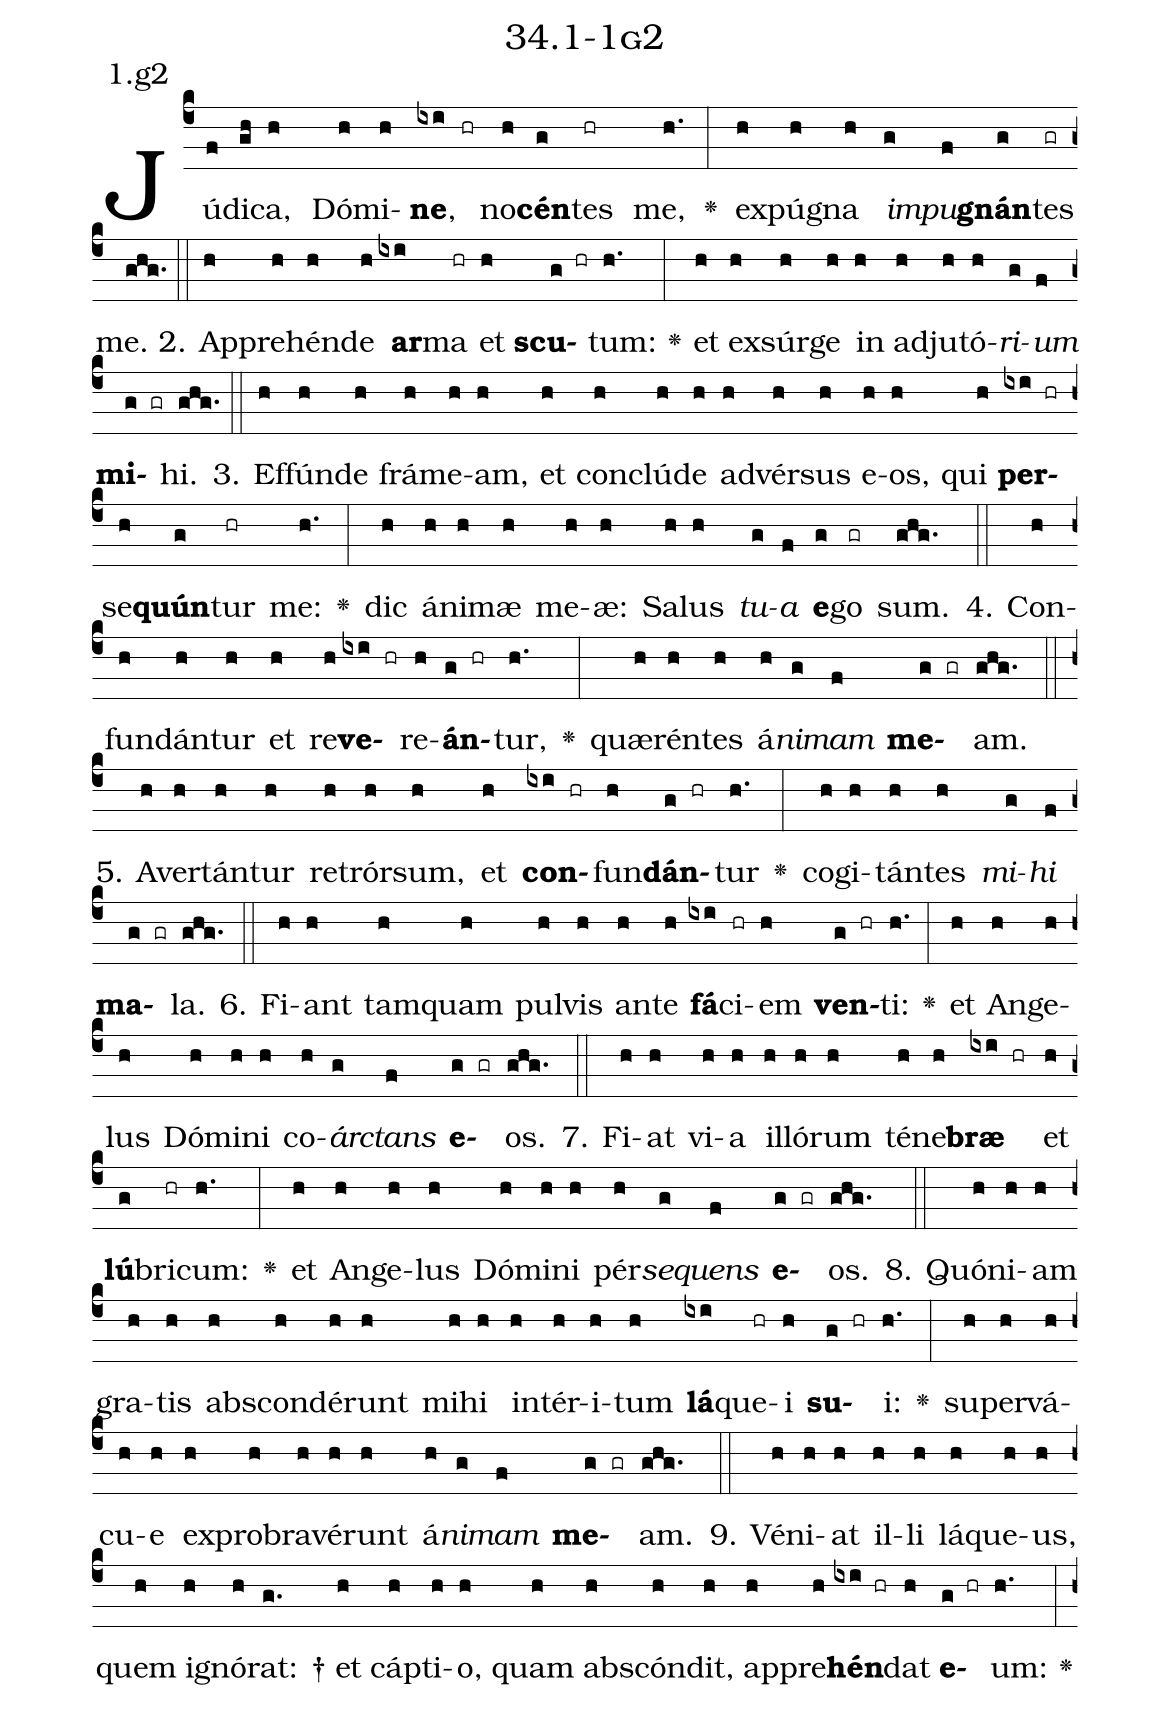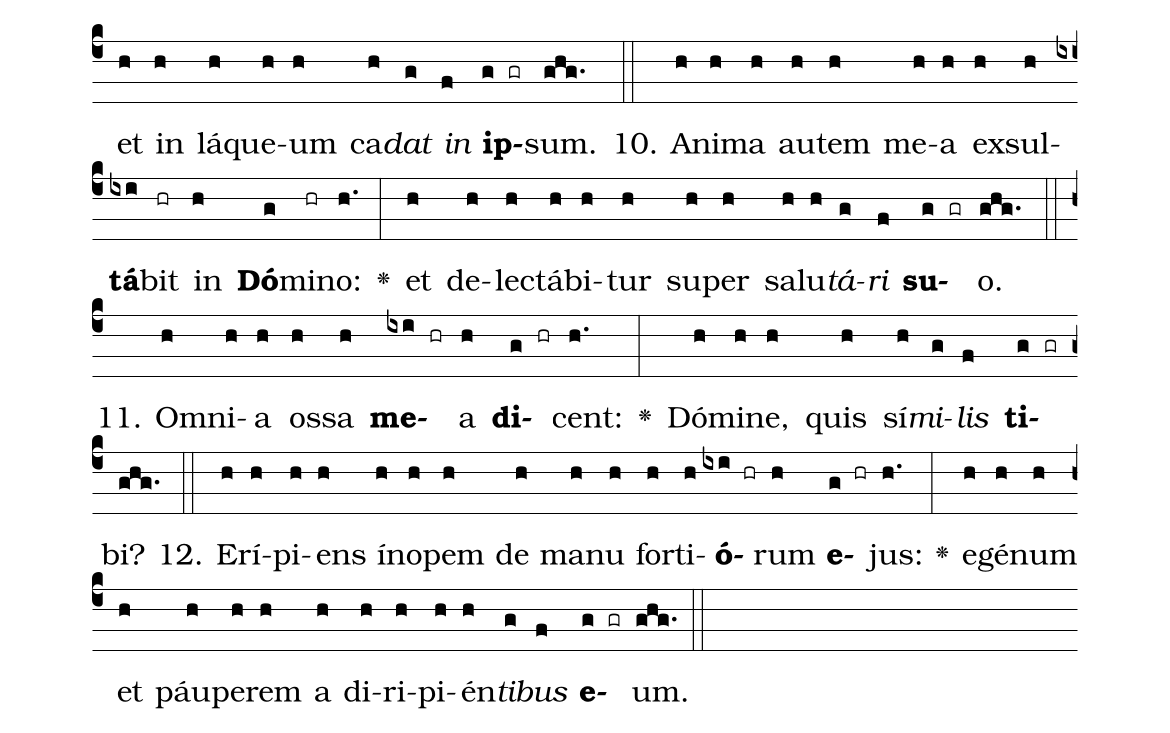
name: 34.1-1g2;
annotation: 1.g2;
%%
(c4)Jú(f)di(gh)ca,(h) Dó(h)mi(h)<b>ne</b>,(ixi hr) no(h)<b>cén</b>(g)tes(hr) me,(h.) <v>\greheightstar</v>(:) ex(h)pú(h)gna(h) <i>im</i>(g)<i>pu</i>(f)<b>gnán</b>(g)tes(gr) me.(ghg.) (::)
2. Ap(h)pre(h)hén(h)de(h) <b>ar</b>(ixi)ma(hr) et(h) <b>scu</b>(g hr)tum:(h.) <v>\greheightstar</v>(:) et(h) ex(h)súr(h)ge(h) in(h) ad(h)ju(h)tó(h)<i>ri</i>(g)<i>um</i>(f) <b>mi</b>(g gr)hi.(ghg.) (::)
3. Ef(h)fún(h)de(h) frá(h)me(h)am,(h) et(h) con(h)clú(h)de(h) ad(h)vér(h)sus(h) e(h)os,(h) qui(h) <b>per</b>(ixi hr)se(h)<b>quún</b>(g)tur(hr) me:(h.) <v>\greheightstar</v>(:) dic(h) á(h)ni(h)mæ(h) me(h)æ:(h) Sa(h)lus(h) <i>tu</i>(g)<i>a</i>(f) <b>e</b>(g)go(gr) sum.(ghg.) (::)
4. Con(h)fun(h)dán(h)tur(h) et(h) re(h)<b>ve</b>(ixi hr)re(h)<b>án</b>(g hr)tur,(h.) <v>\greheightstar</v>(:) quæ(h)rén(h)tes(h) á(h)<i>ni</i>(g)<i>mam</i>(f) <b>me</b>(g gr)am.(ghg.) (::)
5. A(h)ver(h)tán(h)tur(h) re(h)trór(h)sum,(h) et(h) <b>con</b>(ixi hr)fun(h)<b>dán</b>(g hr)tur(h.) <v>\greheightstar</v>(:) co(h)gi(h)tán(h)tes(h) <i>mi</i>(g)<i>hi</i>(f) <b>ma</b>(g gr)la.(ghg.) (::)
6. Fi(h)ant(h) tam(h)quam(h) pul(h)vis(h) an(h)te(h) <b>fá</b>(ixi)ci(hr)em(h) <b>ven</b>(g hr)ti:(h.) <v>\greheightstar</v>(:) et(h) An(h)ge(h)lus(h) Dó(h)mi(h)ni(h) co(h)<i>árc</i>(g)<i>tans</i>(f) <b>e</b>(g gr)os.(ghg.) (::)
7. Fi(h)at(h) vi(h)a(h) il(h)ló(h)rum(h) té(h)ne(h)<b>bræ</b>(ixi hr) et(h) <b>lú</b>(g)bri(hr)cum:(h.) <v>\greheightstar</v>(:) et(h) An(h)ge(h)lus(h) Dó(h)mi(h)ni(h) pér(h)<i>se</i>(g)<i>quens</i>(f) <b>e</b>(g gr)os.(ghg.) (::)
8. Quón(h)i(h)am(h) gra(h)tis(h) abs(h)con(h)dé(h)runt(h) mi(h)hi(h) in(h)tér(h)i(h)tum(h) <b>lá</b>(ixi)que(hr)i(h) <b>su</b>(g hr)i:(h.) <v>\greheightstar</v>(:) su(h)per(h)vá(h)cu(h)e(h) ex(h)pro(h)bra(h)vé(h)runt(h) á(h)<i>ni</i>(g)<i>mam</i>(f) <b>me</b>(g gr)am.(ghg.) (::)
9. Vé(h)ni(h)at(h) il(h)li(h) lá(h)que(h)us,(h) quem(h) i(h)gnó(h)rat: †(g.) et(h) cáp(h)ti(h)o,(h) quam(h) abs(h)cón(h)dit,(h) ap(h)pre(h)<b>hén</b>(ixi hr)dat(h) <b>e</b>(g hr)um:(h.) <v>\greheightstar</v>(:) et(h) in(h) lá(h)que(h)um(h) ca(h)<i>dat</i>(g) <i>in</i>(f) <b>ip</b>(g gr)sum.(ghg.) (::)
10. A(h)ni(h)ma(h) au(h)tem(h) me(h)a(h) ex(h)sul(h)<b>tá</b>(ixi)bit(hr) in(h) <b>Dó</b>(g)mi(hr)no:(h.) <v>\greheightstar</v>(:) et(h) de(h)lec(h)tá(h)bi(h)tur(h) su(h)per(h) sa(h)lu(h)<i>tá</i>(g)<i>ri</i>(f) <b>su</b>(g gr)o.(ghg.) (::)
11. Om(h)ni(h)a(h) os(h)sa(h) <b>me</b>(ixi hr)a(h) <b>di</b>(g hr)cent:(h.) <v>\greheightstar</v>(:) Dó(h)mi(h)ne,(h) quis(h) sí(h)<i>mi</i>(g)<i>lis</i>(f) <b>ti</b>(g gr)bi?(ghg.) (::)
12. E(h)rí(h)pi(h)ens(h) ín(h)o(h)pem(h) de(h) ma(h)nu(h) for(h)ti(h)<b>ó</b>(ixi hr)rum(h) <b>e</b>(g hr)jus:(h.) <v>\greheightstar</v>(:) e(h)gé(h)num(h) et(h) páu(h)pe(h)rem(h) a(h) di(h)ri(h)pi(h)én(h)<i>ti</i>(g)<i>bus</i>(f) <b>e</b>(g gr)um.(ghg.) (::)
